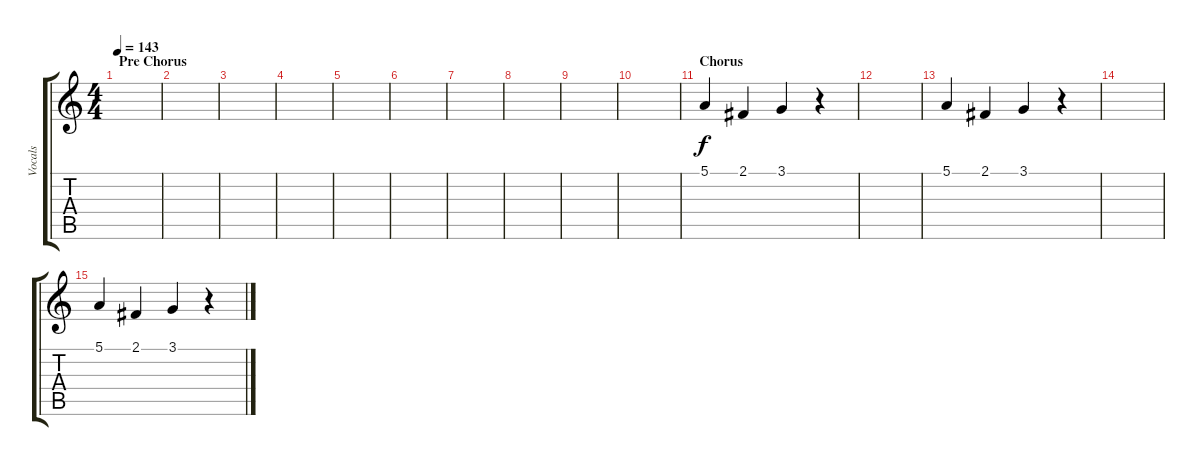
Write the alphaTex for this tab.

\track ("Vocals" "Vocals") {instrument tenorsax}
\staff {score tabs}
\tuning (E4 B3 G3 D3 A2 E2) {hide}
\ts (4 4)
\section ("" "Pre Chorus")
\tempo 143
\clef g2
\ks c
|
|
|
|
|
|
|
|
|
|
\section ("" "Chorus")
5.1.4 2.1.4 3.1.4 r.4 |
|
5.1.4 2.1.4 3.1.4 r.4 |
|
5.1.4 2.1.4 3.1.4 r.4
